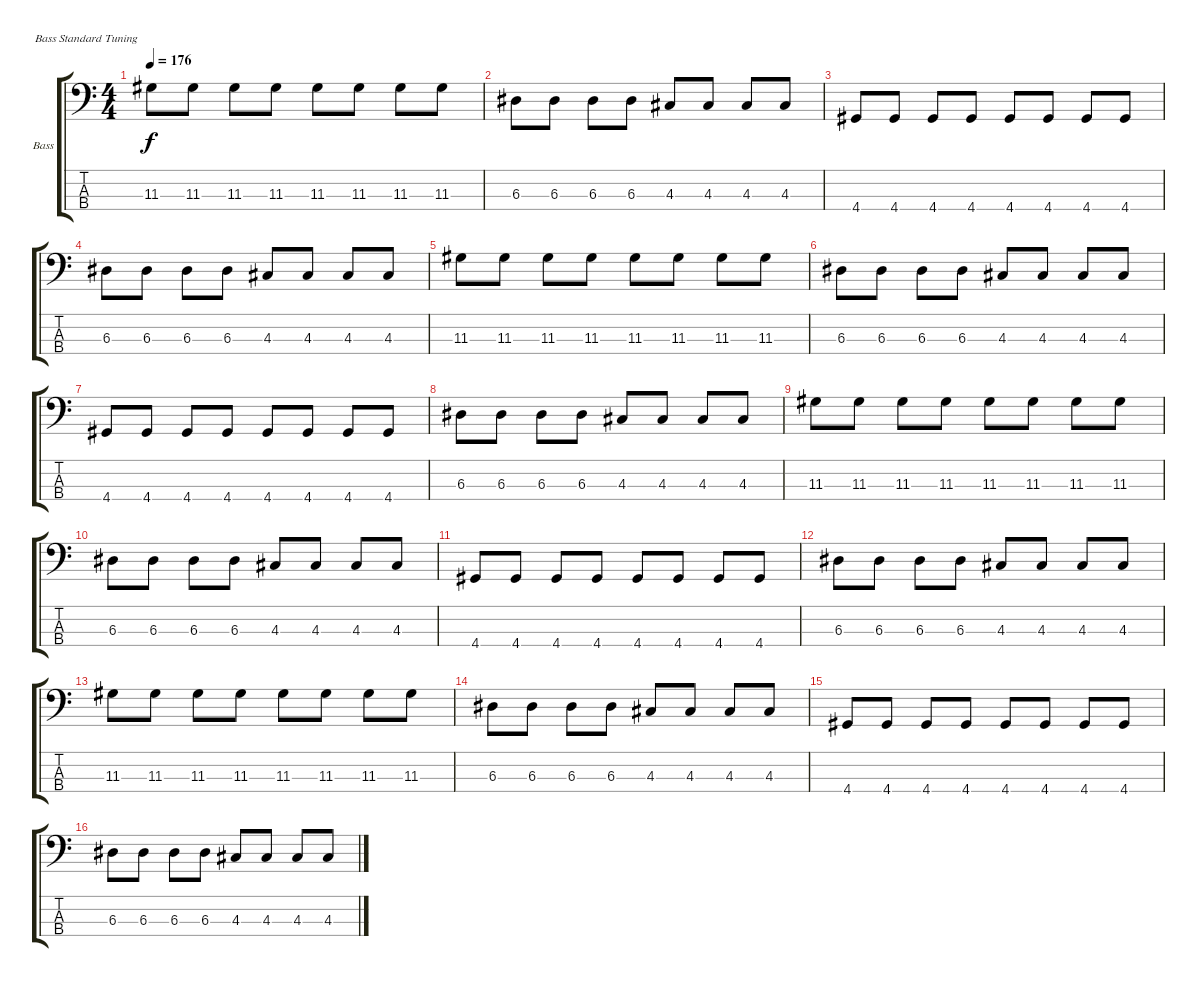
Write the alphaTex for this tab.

\defaultSystemsLayout 4
\bracketExtendMode groupsimilarinstruments
\firstSystemTrackNameOrientation horizontal
\otherSystemsTrackNameOrientation horizontal
\track ("Bass" "Bass") {instrument electricbassfinger}
\staff {score tabs}
\tuning (G2 D2 A1 E1)
\ts (4 4)
\tempo 176
\clef f4
\scale
0.333333
\ks c
11.3.8{dy f} 11.3.8 11.3.8 11.3.8 11.3.8 11.3.8 11.3.8 11.3.8 |
\scale
0.333333 6.3.8 6.3.8 6.3.8 6.3.8 4.3.8 4.3.8 4.3.8 4.3.8 |
\scale
0.333333 4.4.8 4.4.8 4.4.8 4.4.8 4.4.8 4.4.8 4.4.8 4.4.8 |
\scale
0.333333 6.3.8 6.3.8 6.3.8 6.3.8 4.3.8 4.3.8 4.3.8 4.3.8 |
\scale
0.333333 11.3.8 11.3.8 11.3.8 11.3.8 11.3.8 11.3.8 11.3.8 11.3.8 |
\scale
0.333333 6.3.8 6.3.8 6.3.8 6.3.8 4.3.8 4.3.8 4.3.8 4.3.8 |
\scale
0.333333 4.4.8 4.4.8 4.4.8 4.4.8 4.4.8 4.4.8 4.4.8 4.4.8 |
\scale
0.333333 6.3.8 6.3.8 6.3.8 6.3.8 4.3.8 4.3.8 4.3.8 4.3.8 |
\scale
0.333333 11.3.8 11.3.8 11.3.8 11.3.8 11.3.8 11.3.8 11.3.8 11.3.8 |
\scale
0.333333 6.3.8 6.3.8 6.3.8 6.3.8 4.3.8 4.3.8 4.3.8 4.3.8 |
\scale
0.333333 4.4.8 4.4.8 4.4.8 4.4.8 4.4.8 4.4.8 4.4.8 4.4.8 |
\scale
0.333333 6.3.8 6.3.8 6.3.8 6.3.8 4.3.8 4.3.8 4.3.8 4.3.8 |
\scale
0.333333 11.3.8 11.3.8 11.3.8 11.3.8 11.3.8 11.3.8 11.3.8 11.3.8 |
\scale
0.333333 6.3.8 6.3.8 6.3.8 6.3.8 4.3.8 4.3.8 4.3.8 4.3.8 |
\scale
0.333333 4.4.8 4.4.8 4.4.8 4.4.8 4.4.8 4.4.8 4.4.8 4.4.8 |
\scale
0.333333 6.3.8 6.3.8 6.3.8 6.3.8 4.3.8 4.3.8 4.3.8 4.3.8
